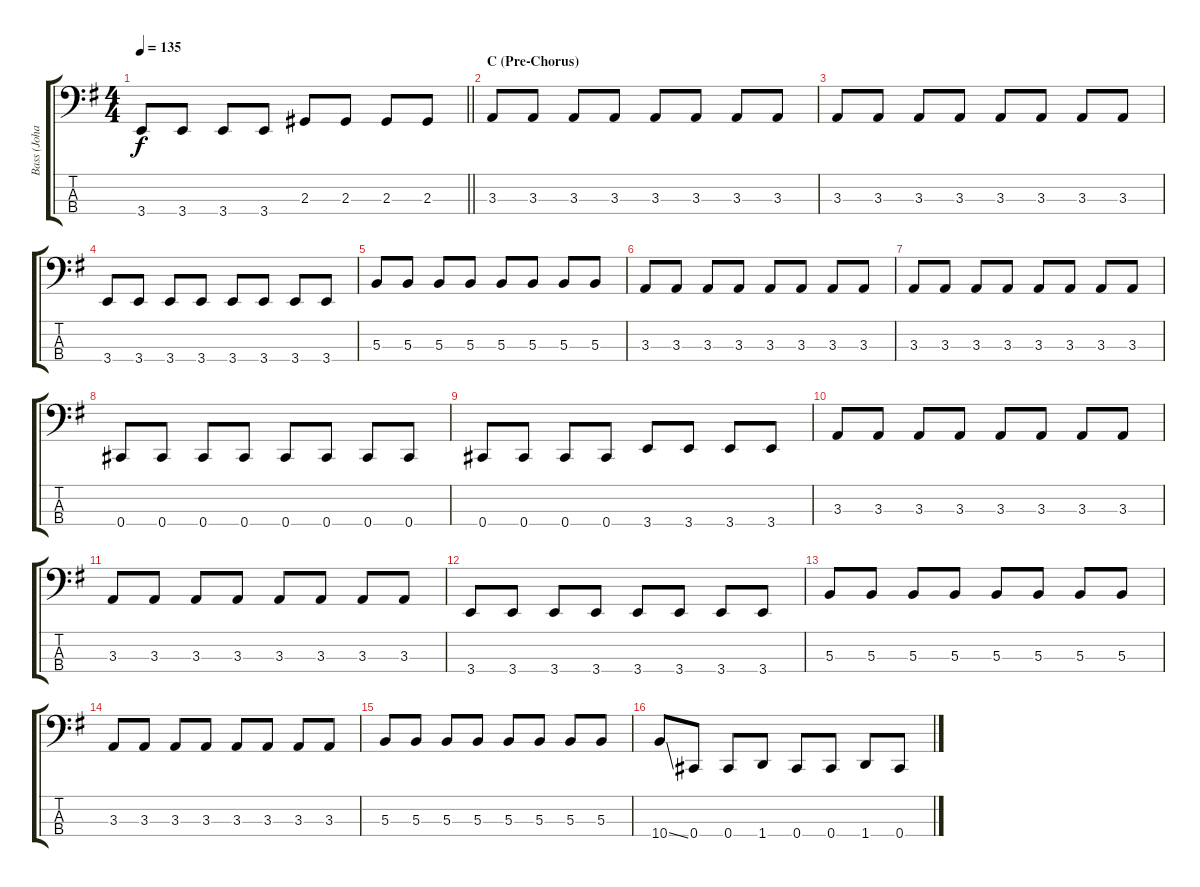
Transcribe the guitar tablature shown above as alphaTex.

\track ("Bass (Johan Niemann)" "Bass (Joha") {instrument electricbassfinger}
\staff {score tabs}
\tuning (E2 B1 Gb1 Db1) {hide}
\ts (4 4)
\tempo 135
\clef f4
\barLineRight lightlight
\ks eminor
3.4.8{dy f} 3.4.8 3.4.8 3.4.8 2.3.8 2.3.8 2.3.8 2.3.8 |
\section ("" "C (Pre-Chorus)")
3.3.8 3.3.8 3.3.8 3.3.8 3.3.8 3.3.8 3.3.8 3.3.8 |
3.3.8 3.3.8 3.3.8 3.3.8 3.3.8 3.3.8 3.3.8 3.3.8 |
3.4.8 3.4.8 3.4.8 3.4.8 3.4.8 3.4.8 3.4.8 3.4.8 |
5.3.8 5.3.8 5.3.8 5.3.8 5.3.8 5.3.8 5.3.8 5.3.8 |
3.3.8 3.3.8 3.3.8 3.3.8 3.3.8 3.3.8 3.3.8 3.3.8 |
3.3.8 3.3.8 3.3.8 3.3.8 3.3.8 3.3.8 3.3.8 3.3.8 |
0.4.8 0.4.8 0.4.8 0.4.8 0.4.8 0.4.8 0.4.8 0.4.8 |
0.4.8 0.4.8 0.4.8 0.4.8 3.4.8 3.4.8 3.4.8 3.4.8 |
3.3.8 3.3.8 3.3.8 3.3.8 3.3.8 3.3.8 3.3.8 3.3.8 |
3.3.8 3.3.8 3.3.8 3.3.8 3.3.8 3.3.8 3.3.8 3.3.8 |
3.4.8 3.4.8 3.4.8 3.4.8 3.4.8 3.4.8 3.4.8 3.4.8 |
5.3.8 5.3.8 5.3.8 5.3.8 5.3.8 5.3.8 5.3.8 5.3.8 |
3.3.8 3.3.8 3.3.8 3.3.8 3.3.8 3.3.8 3.3.8 3.3.8 |
5.3.8 5.3.8 5.3.8 5.3.8 5.3.8 5.3.8 5.3.8 5.3.8 |
10.4{ss}.8 0.4.8 0.4.8 1.4.8 0.4.8 0.4.8 1.4.8 0.4.8
